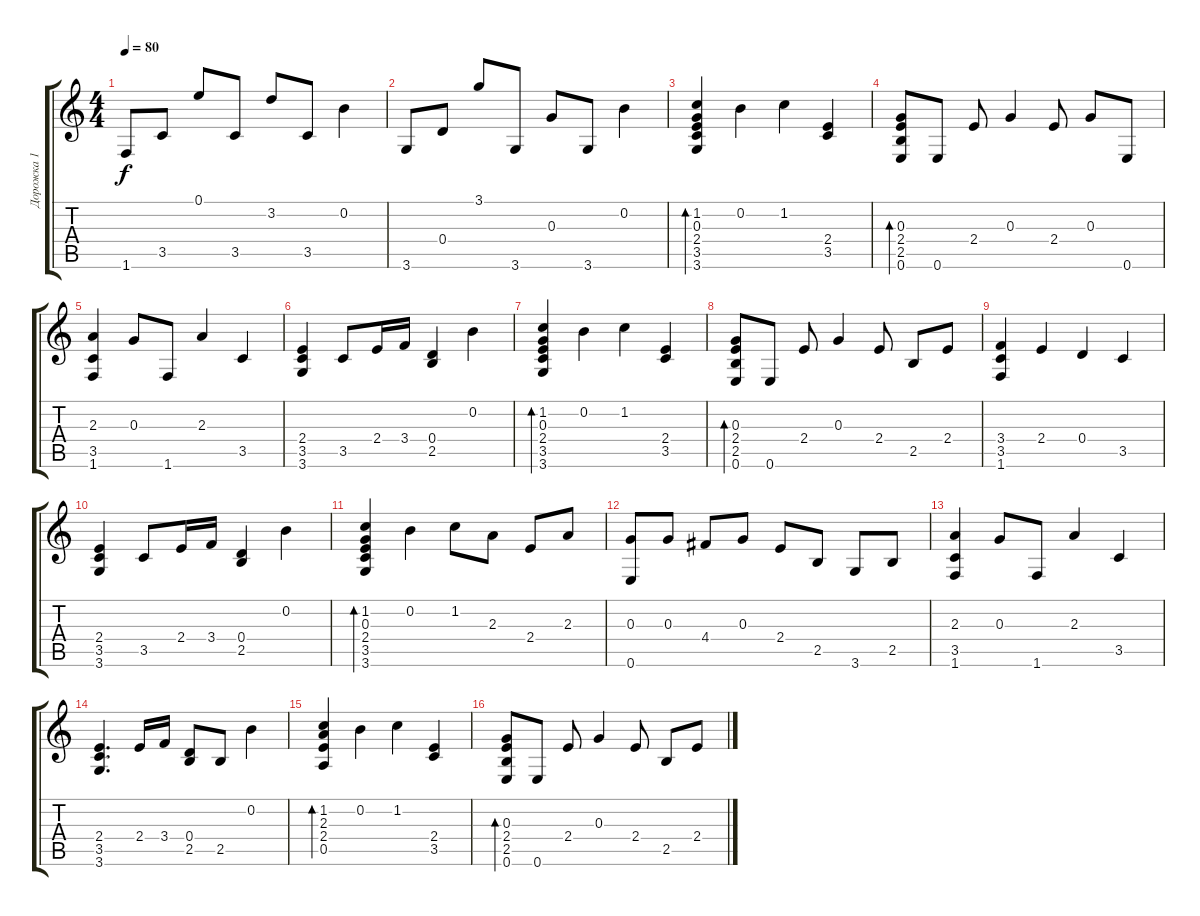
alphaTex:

\track ("Дорожка 1" "Дорожка 1") {instrument acousticguitarsteel}
\staff {score tabs}
\tuning (E4 B3 G3 D3 A2 E2) {hide}
\ts (4 4)
\tempo 80
\clef g2
\ks c
1.6.8{dy f} 3.5.8 0.1.8 3.5.8 3.2.8 3.5.8 0.2.4 |
3.6.8 0.4.8 3.1.8 3.6.8 0.3.8 3.6.8 0.2.4 |
(1.2 0.3 2.4 3.5 3.6).4{bd 60} 0.2.4 1.2.4 (2.4 3.5).4 |
(0.3 2.4 2.5 0.6).8{bd 60} 0.6.8 2.4.8 0.3.4 2.4.8 0.3.8 0.6.8 |
(2.3 3.5 1.6).4 0.3.8 1.6.8 2.3.4 3.5.4 |
(2.4 3.5 3.6).4 3.5.8 2.4.16 3.4.16 (0.4 2.5).4 0.2.4 |
(1.2 0.3 2.4 3.5 3.6).4{bd 60} 0.2.4 1.2.4 (2.4 3.5).4 |
(0.3 2.4 2.5 0.6).8{bd 60} 0.6.8 2.4.8 0.3.4 2.4.8 2.5.8 2.4.8 |
(3.4 3.5 1.6).4 2.4.4 0.4.4 3.5.4 |
(2.4 3.5 3.6).4 3.5.8 2.4.16 3.4.16 (0.4 2.5).4 0.2.4 |
(1.2 0.3 2.4 3.5 3.6).4{bd 60} 0.2.4 1.2.8 2.3.8 2.4.8 2.3.8 |
(0.3 0.6).8 0.3.8 4.4.8 0.3.8 2.4.8 2.5.8 3.6.8 2.5.8 |
(2.3 3.5 1.6).4 0.3.8 1.6.8 2.3.4 3.5.4 |
(2.4 3.5 3.6).4{d} 2.4.16 3.4.16 (0.4 2.5).8 2.5.8 0.2.4 |
(1.2 2.3 2.4 0.5).4{bd 60} 0.2.4 1.2.4 (2.4 3.5).4 |
(0.3 2.4 2.5 0.6).8{bd 60} 0.6.8 2.4.8 0.3.4 2.4.8 2.5.8 2.4.8
